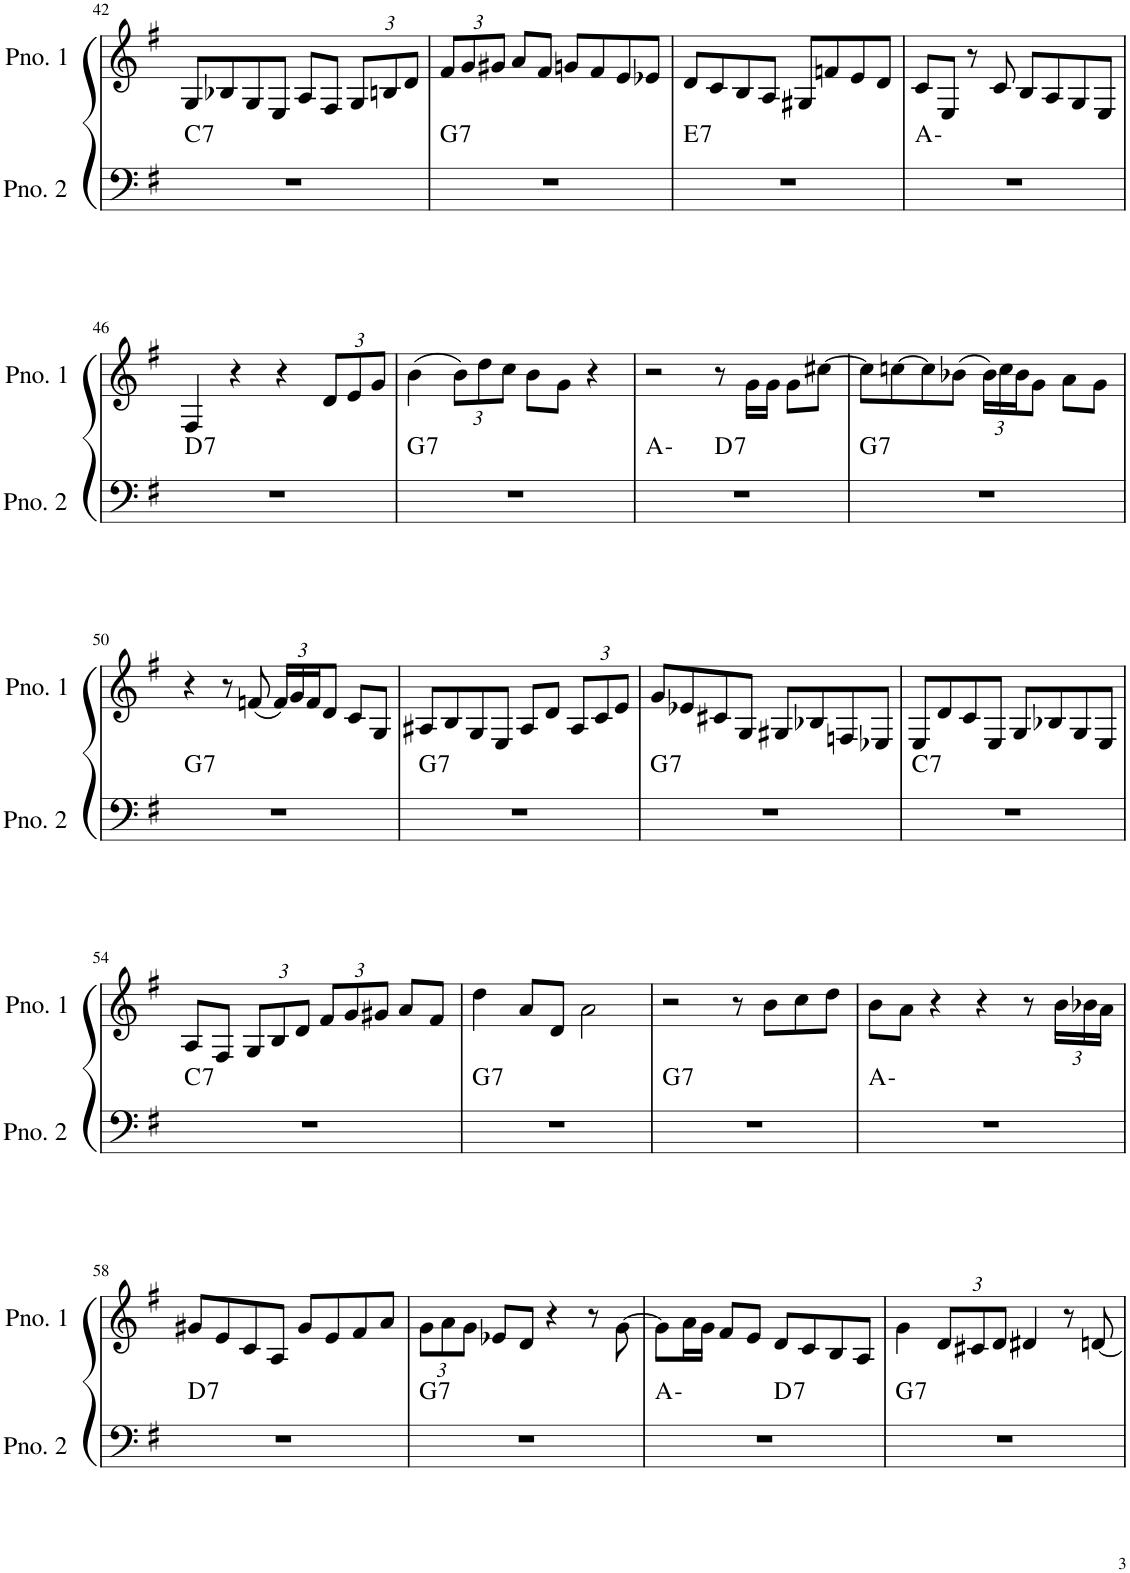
**kern	**harte	**kern
*part2	*part2	*part1
*staff2	*	*staff1
*I"ピアノ 2	*	*I"ピアノ 1
!!LO:PB:g=z
*clefF4	*	*clefG2
*k[f#]	*	*k[f#]
*M4/4	*	*M4/4
=42	=42	=42
!	!LO:H:kt=7	!
1r	C:7	8G/L
.	.	8B-X/
.	.	8G/
.	.	8E/J
.	.	8A/L
.	.	8F#/J
*	*	*Xbrackettup
.	.	12G/L
.	.	12Bn/
.	.	12d/J
=43	=43	=43
!	!LO:H:kt=7	!
1r	G:7	12f#/L
.	.	12g/
.	.	12g#X/J
.	.	8a/L
.	.	8f#/J
.	.	8gn/L
.	.	8f#/
.	.	8e/
.	.	8e-X/J
=44	=44	=44
!	!LO:H:kt=7	!
1r	E:7	8d/L
.	.	8c/
.	.	8B/
.	.	8A/J
.	.	8G#X/L
.	.	8fn/
.	.	8e/
.	.	8d/J
=45	=45	=45
1r	A:min	8c/L
.	.	8E/J
.	.	8r
.	.	8c/
.	.	8B/L
.	.	8A/
.	.	8G/
.	.	8E/J
!!LO:LB:g=z
=46	=46	=46
!	!LO:H:kt=7	!
1r	D:7	4F#/
.	.	4r
.	.	4r
.	.	12d/L
.	.	12e/
.	.	12g/J
=47	=47	=47
!	!LO:H:kt=7	!
1r	G:7	(4b\
.	.	12b\L)
.	.	12dd\
.	.	12cc\J
.	.	8b\L
.	.	8g\J
.	.	4r
=48	=48	=48
*^	*	*
1r	2ryy	A:min	2r
!	!	!LO:H:kt=7	!
.	2ryy	D:7	8r
.	.	.	16g\LL
.	.	.	16g\JJ
.	.	.	8g\L
.	.	.	[8cc#X\J
=49	=49	=49	=49
!	!	!LO:H:kt=7	!
*v	*v	*	*
1r	G:7	8cc#\L]
.	.	[8ccn\
.	.	8cc\]
.	.	(8b-X\J
.	.	24b-\LL)
.	.	24cc\
.	.	24b-\J
.	.	8g\J
.	.	8a\L
.	.	8g\J
!!LO:LB:g=z
=50	=50	=50
!	!LO:H:kt=7	!
1r	G:7	4r
.	.	8r
.	.	(8fn/
.	.	24f/LL)
.	.	24g/
.	.	24f/J
.	.	8d/J
.	.	8c/L
.	.	8G/J
=51	=51	=51
!	!LO:H:kt=7	!
1r	G:7	8A#X/L
.	.	8B/
.	.	8G/
.	.	8E/J
.	.	8A#/L
.	.	8d/J
.	.	12A#/L
.	.	12c/
.	.	12e/J
=52	=52	=52
!	!LO:H:kt=7	!
1r	G:7	8g/L
.	.	8e-X/
.	.	8c#X/
.	.	8G/J
.	.	8G#X/L
.	.	8B-X/
.	.	8Fn/
.	.	8E-X/J
=53	=53	=53
!	!LO:H:kt=7	!
1r	C:7	8E/L
.	.	8d/
.	.	8c/
.	.	8E/J
.	.	8G/L
.	.	8B-X/
.	.	8G/
.	.	8E/J
!!LO:LB:g=z
=54	=54	=54
!	!LO:H:kt=7	!
1r	C:7	8A/L
.	.	8F#/J
.	.	12G/L
.	.	12B/
.	.	12d/J
.	.	12f#/L
.	.	12g/
.	.	12g#X/J
.	.	8a/L
.	.	8f#/J
=55	=55	=55
!	!LO:H:kt=7	!
1r	G:7	4dd\
.	.	8a/L
.	.	8d/J
.	.	2a\
=56	=56	=56
!	!LO:H:kt=7	!
1r	G:7	2r
.	.	8r
.	.	8b\L
.	.	8cc\
.	.	8dd\J
=57	=57	=57
1r	A:min	8b\L
.	.	8a\J
.	.	4r
.	.	4r
.	.	8r
.	.	24b\LL
.	.	24b-X\
.	.	24a\JJ
!!LO:LB:g=z
=58	=58	=58
!	!LO:H:kt=7	!
1r	D:7	8g#X/L
.	.	8e/
.	.	8c/
.	.	8A/J
.	.	8g#/L
.	.	8e/
.	.	8f#/
.	.	8a/J
=59	=59	=59
!	!LO:H:kt=7	!
1r	G:7	12g\L
.	.	12a\
.	.	12g\J
.	.	8e-X/L
.	.	8d/J
.	.	4r
.	.	8r
.	.	[8g\
=60	=60	=60
*^	*	*
1r	2ryy	A:min	8g\L]
.	.	.	16a\L
.	.	.	16g\JJ
.	.	.	8f#/L
.	.	.	8e/J
!	!	!LO:H:kt=7	!
.	2ryy	D:7	8d/L
.	.	.	8c/
.	.	.	8B/
.	.	.	8A/J
=61	=61	=61	=61
!	!	!LO:H:kt=7	!
*v	*v	*	*
1r	G:7	4g\
.	.	12d/L
.	.	12c#X/
.	.	12d/J
.	.	4d#X/
.	.	8r
.	.	[8dn/
=	=	=
*-	*-	*-
